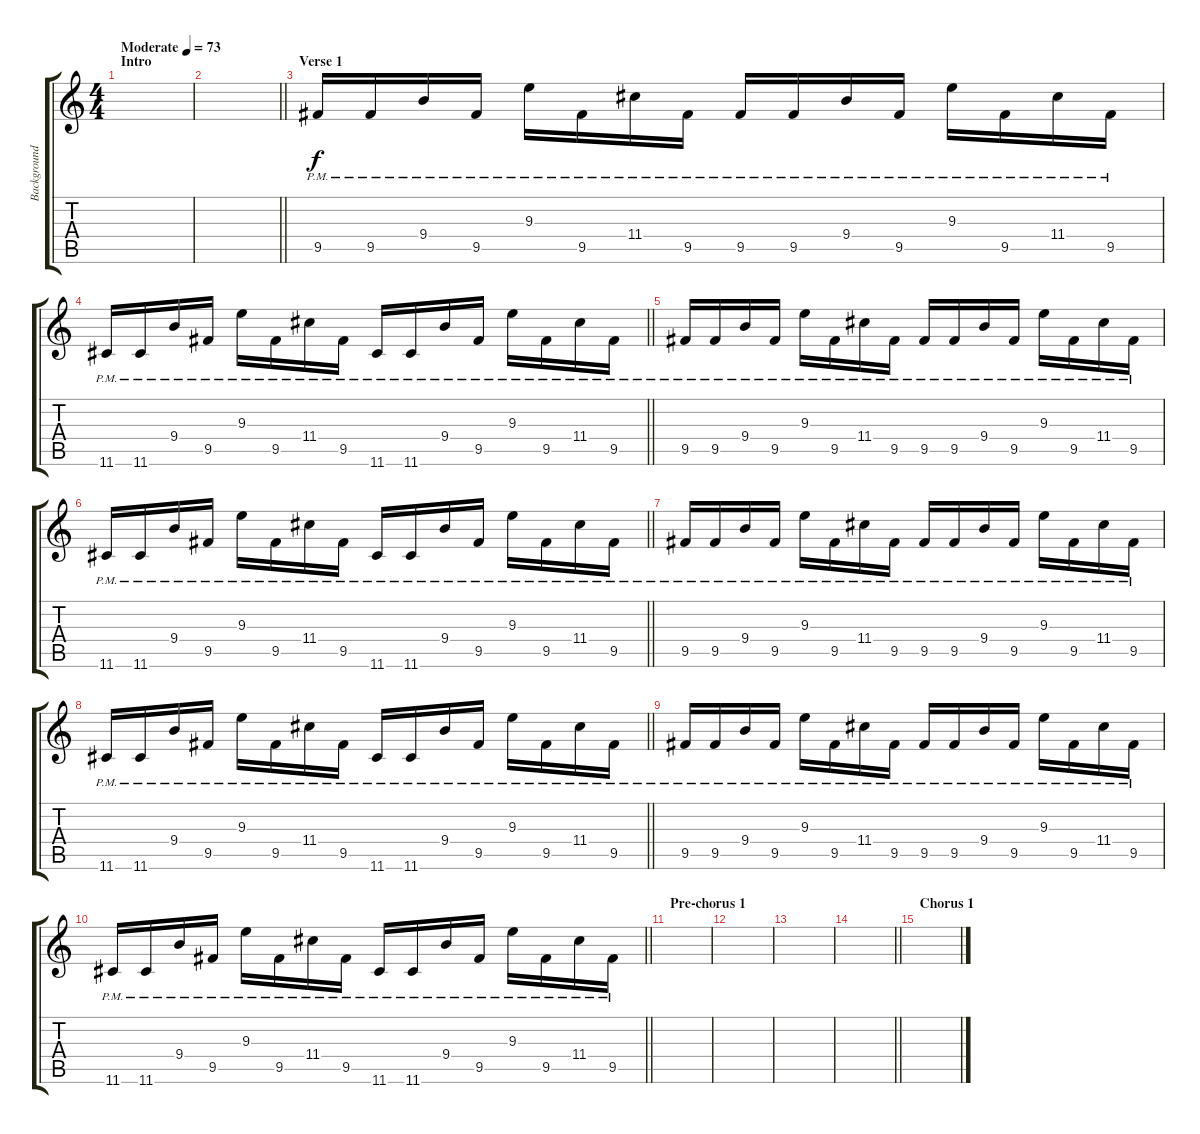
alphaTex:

\track ("Background guitar" "Background") {instrument distortionguitar}
\staff {score tabs}
\tuning (E4 B3 G3 D3 A2 D2) {hide}
\ts (4 4)
\section ("" "Intro")
\tempo (73 "Moderate")
\clef g2
\ks c
|
\barLineRight lightlight
|
\section ("" "Verse 1")
9.5{pm}.16 9.5{pm}.16 9.4{pm}.16 9.5{pm}.16 9.3{pm}.16 9.5{pm}.16 11.4{pm}.16 9.5{pm}.16 9.5{pm}.16 9.5{pm}.16 9.4{pm}.16 9.5{pm}.16 9.3{pm}.16 9.5{pm}.16 11.4{pm}.16 9.5{pm}.16 |
\barLineRight lightlight
11.6{pm}.16 11.6{pm}.16 9.4{pm}.16 9.5{pm}.16 9.3{pm}.16 9.5{pm}.16 11.4{pm}.16 9.5{pm}.16 11.6{pm}.16 11.6{pm}.16 9.4{pm}.16 9.5{pm}.16 9.3{pm}.16 9.5{pm}.16 11.4{pm}.16 9.5{pm}.16 |
9.5{pm}.16 9.5{pm}.16 9.4{pm}.16 9.5{pm}.16 9.3{pm}.16 9.5{pm}.16 11.4{pm}.16 9.5{pm}.16 9.5{pm}.16 9.5{pm}.16 9.4{pm}.16 9.5{pm}.16 9.3{pm}.16 9.5{pm}.16 11.4{pm}.16 9.5{pm}.16 |
\barLineRight lightlight
11.6{pm}.16 11.6{pm}.16 9.4{pm}.16 9.5{pm}.16 9.3{pm}.16 9.5{pm}.16 11.4{pm}.16 9.5{pm}.16 11.6{pm}.16 11.6{pm}.16 9.4{pm}.16 9.5{pm}.16 9.3{pm}.16 9.5{pm}.16 11.4{pm}.16 9.5{pm}.16 |
9.5{pm}.16 9.5{pm}.16 9.4{pm}.16 9.5{pm}.16 9.3{pm}.16 9.5{pm}.16 11.4{pm}.16 9.5{pm}.16 9.5{pm}.16 9.5{pm}.16 9.4{pm}.16 9.5{pm}.16 9.3{pm}.16 9.5{pm}.16 11.4{pm}.16 9.5{pm}.16 |
\barLineRight lightlight
11.6{pm}.16 11.6{pm}.16 9.4{pm}.16 9.5{pm}.16 9.3{pm}.16 9.5{pm}.16 11.4{pm}.16 9.5{pm}.16 11.6{pm}.16 11.6{pm}.16 9.4{pm}.16 9.5{pm}.16 9.3{pm}.16 9.5{pm}.16 11.4{pm}.16 9.5{pm}.16 |
9.5{pm}.16 9.5{pm}.16 9.4{pm}.16 9.5{pm}.16 9.3{pm}.16 9.5{pm}.16 11.4{pm}.16 9.5{pm}.16 9.5{pm}.16 9.5{pm}.16 9.4{pm}.16 9.5{pm}.16 9.3{pm}.16 9.5{pm}.16 11.4{pm}.16 9.5{pm}.16 |
\barLineRight lightlight
11.6{pm}.16 11.6{pm}.16 9.4{pm}.16 9.5{pm}.16 9.3{pm}.16 9.5{pm}.16 11.4{pm}.16 9.5{pm}.16 11.6{pm}.16 11.6{pm}.16 9.4{pm}.16 9.5{pm}.16 9.3{pm}.16 9.5{pm}.16 11.4{pm}.16 9.5{pm}.16 |
\section ("" "Pre-chorus 1")
|
|
|
\barLineRight lightlight
|
\section ("" "Chorus 1")
